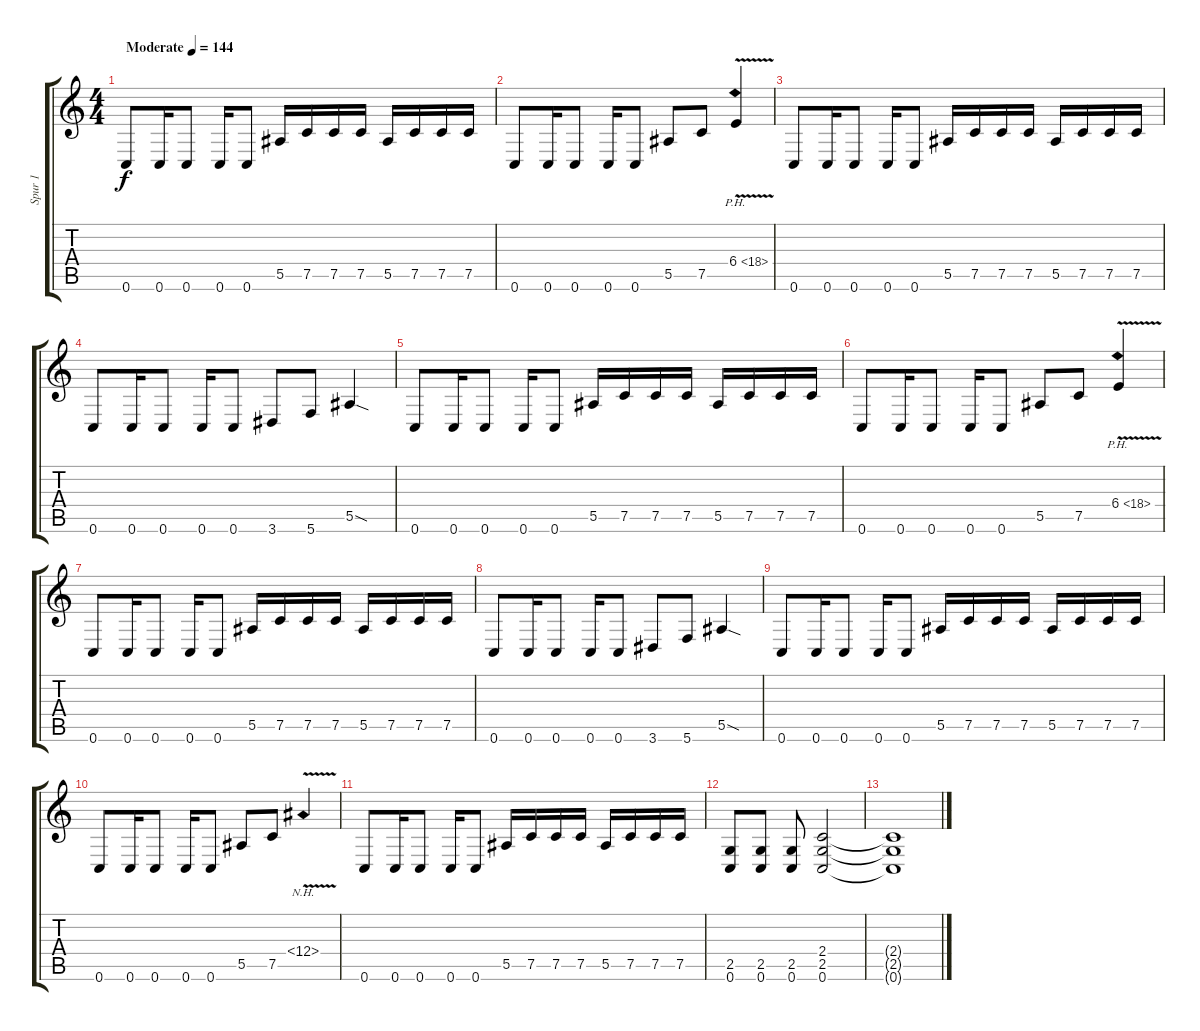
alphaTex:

\track ("Spur 1" "Spur 1") {instrument overdrivenguitar}
\staff {score tabs}
\tuning (C4 G3 Eb3 Bb2 F2 C2) {hide}
\ts (4 4)
\tempo (144 "Moderate")
\clef g2
\ks c
0.6.8{dy f instrument overdrivenguitar} 0.6.16 0.6.8 0.6.16 0.6.8 5.5.16 7.5.16 7.5.16 7.5.16 5.5.16 7.5.16 7.5.16 7.5.16 |
0.6.8 0.6.16 0.6.8 0.6.16 0.6.8 5.5.8 7.5.8 6.4{ph 12 v}.4{volume 10} |
0.6.8{volume 16} 0.6.16 0.6.8 0.6.16 0.6.8 5.5.16 7.5.16 7.5.16 7.5.16 5.5.16 7.5.16 7.5.16 7.5.16 |
0.6.8 0.6.16 0.6.8 0.6.16 0.6.8 3.6.8 5.6.8 5.5{sod}.4 |
0.6.8 0.6.16 0.6.8 0.6.16 0.6.8 5.5.16 7.5.16 7.5.16 7.5.16 5.5.16 7.5.16 7.5.16 7.5.16 |
0.6.8 0.6.16 0.6.8 0.6.16 0.6.8 5.5.8 7.5.8 6.4{ph 12 v}.4{volume 10} |
0.6.8{volume 16} 0.6.16 0.6.8 0.6.16 0.6.8 5.5.16 7.5.16 7.5.16 7.5.16 5.5.16 7.5.16 7.5.16 7.5.16 |
0.6.8 0.6.16 0.6.8 0.6.16 0.6.8 3.6.8 5.6.8 5.5{sod}.4 |
0.6.8 0.6.16 0.6.8 0.6.16 0.6.8 5.5.16 7.5.16 7.5.16 7.5.16 5.5.16 7.5.16 7.5.16 7.5.16 |
0.6.8 0.6.16 0.6.8 0.6.16 0.6.8 5.5.8 7.5.8 6.4{nh v}.4 |
0.6.8 0.6.16 0.6.8 0.6.16 0.6.8 5.5.16 7.5.16 7.5.16 7.5.16 5.5.16 7.5.16 7.5.16 7.5.16 |
(2.5 0.6).8 (2.5 0.6).8 (2.5 0.6).8 (2.4 2.5 0.6).2 |
(2.4{t} 2.5{t} 0.6{t}).1{volume 12}
